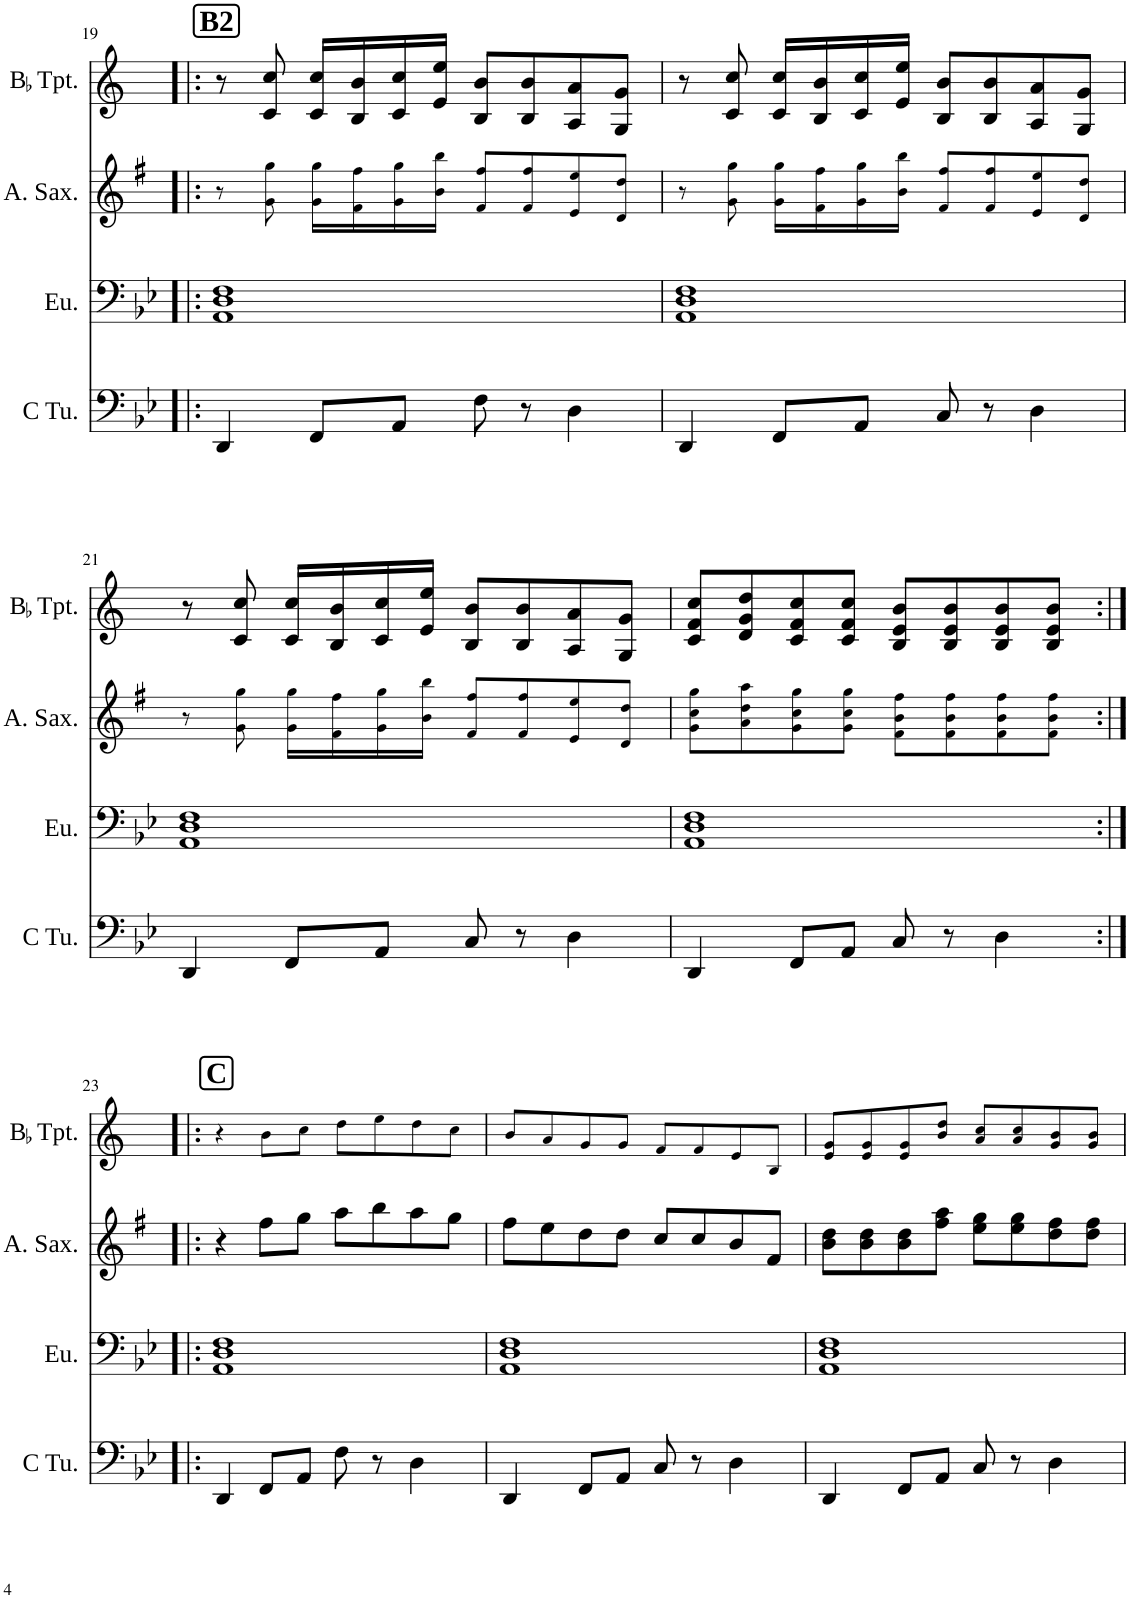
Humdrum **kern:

**kern	**kern	**kern	**kern
*part4	*part3	*part2	*part1
*staff4	*staff3	*staff2	*staff1
*I"C Tuba	*I"Euphonium	*I"Alto Saxophone	*I"BaccidentalFlat Trumpet
*I'C Tu.	*I'Eu.	*I'A. Sax.	*I'BaccidentalFlat Tpt.
!!LO:PB:g=z
*clefF4	*clefF4	*clefG2	*clefG2
*	*	*ITrd5c9	*ITrd1c2
*k[b-e-]	*k[b-e-]	*k[f#]	*k[]
*M4/4	*M4/4	*M4/4	*M4/4
=19!|:	=19!|:	=19!|:	=19!|:
!	!	!	!LO:TX:a:B:t=B2
4DD/	1AA 1D 1F	8r	8r
.	.	8g\ 8gg\	8c/ 8cc/
8FF/L	.	16g\ 16gg\LL	16c/ 16cc/LL
.	.	16f#\ 16ff#\	16B/ 16b/
8AA/J	.	16g\ 16gg\	16c/ 16cc/
.	.	16b\ 16bb\JJ	16e/ 16ee/JJ
8F\	.	8f#/ 8ff#/L	8B/ 8b/L
8r	.	8f#/ 8ff#/	8B/ 8b/
4D\	.	8e/ 8ee/	8A/ 8a/
.	.	8d/ 8dd/J	8G/ 8g/J
=20	=20	=20	=20
4DD/	1AA 1D 1F	8r	8r
.	.	8g\ 8gg\	8c/ 8cc/
8FF/L	.	16g\ 16gg\LL	16c/ 16cc/LL
.	.	16f#\ 16ff#\	16B/ 16b/
8AA/J	.	16g\ 16gg\	16c/ 16cc/
.	.	16b\ 16bb\JJ	16e/ 16ee/JJ
8C/	.	8f#/ 8ff#/L	8B/ 8b/L
8r	.	8f#/ 8ff#/	8B/ 8b/
4D\	.	8e/ 8ee/	8A/ 8a/
.	.	8d/ 8dd/J	8G/ 8g/J
!!LO:LB:g=z
=21	=21	=21	=21
4DD/	1AA 1D 1F	8r	8r
.	.	8g\ 8gg\	8c/ 8cc/
8FF/L	.	16g\ 16gg\LL	16c/ 16cc/LL
.	.	16f#\ 16ff#\	16B/ 16b/
8AA/J	.	16g\ 16gg\	16c/ 16cc/
.	.	16b\ 16bb\JJ	16e/ 16ee/JJ
8C/	.	8f#/ 8ff#/L	8B/ 8b/L
8r	.	8f#/ 8ff#/	8B/ 8b/
4D\	.	8e/ 8ee/	8A/ 8a/
.	.	8d/ 8dd/J	8G/ 8g/J
=22	=22	=22	=22
4DD/	1AA 1D 1F	8g\ 8cc\ 8gg\L	8c/ 8f/ 8cc/L
.	.	8a\ 8dd\ 8aa\	8d/ 8g/ 8dd/
8FF/L	.	8g\ 8cc\ 8gg\	8c/ 8f/ 8cc/
8AA/J	.	8g\ 8cc\ 8gg\J	8c/ 8f/ 8cc/J
8C/	.	8f#\ 8b\ 8ff#\L	8B/ 8e/ 8b/L
8r	.	8f#\ 8b\ 8ff#\	8B/ 8e/ 8b/
4D\	.	8f#\ 8b\ 8ff#\	8B/ 8e/ 8b/
.	.	8f#\ 8b\ 8ff#\J	8B/ 8e/ 8b/J
!!LO:LB:g=z
=23:|!|:	=23:|!|:	=23:|!|:	=23:|!|:
!	!	!	!LO:TX:a:B:t=C
4DD/	1AA 1D 1F	4r	4r
8FF/L	.	8ff#\L	8b\L
8AA/J	.	8gg\J	8cc\J
8F\	.	8aa\L	8dd\L
8r	.	8bb\	8ee\
4D\	.	8aa\	8dd\
.	.	8gg\J	8cc\J
=24	=24	=24	=24
4DD/	1AA 1D 1F	8ff#\L	8b/L
.	.	8ee\	8a/
8FF/L	.	8dd\	8g/
8AA/J	.	8dd\J	8g/J
8C/	.	8cc/L	8f/L
8r	.	8cc/	8f/
4D\	.	8b/	8e/
.	.	8f#/J	8B/J
=25	=25	=25	=25
4DD/	1AA 1D 1F	8b\ 8dd\L	8e/ 8g/L
.	.	8b\ 8dd\	8e/ 8g/
8FF/L	.	8b\ 8dd\	8e/ 8g/
8AA/J	.	8ff#\ 8aa\J	8b/ 8dd/J
8C/	.	8ee\ 8gg\L	8a/ 8cc/L
8r	.	8ee\ 8gg\	8a/ 8cc/
4D\	.	8dd\ 8ff#\	8g/ 8b/
.	.	8dd\ 8ff#\J	8g/ 8b/J
=	=	=	=
*-	*-	*-	*-
